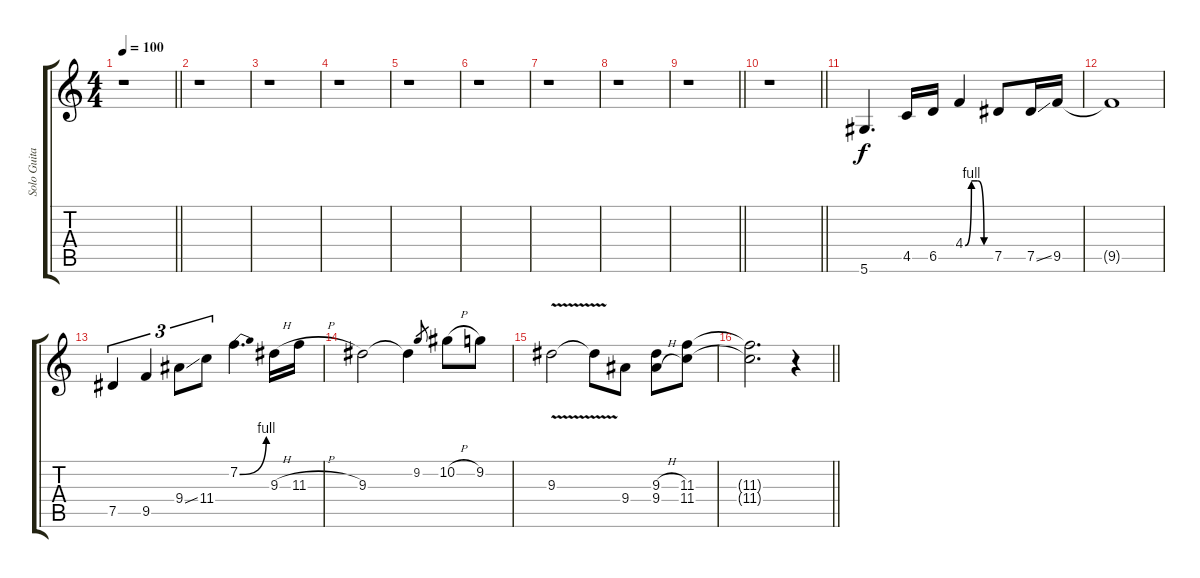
\track ("Solo Guitar" "Solo Guita") {instrument distortionguitar}
\staff {score tabs}
\tuning (Eb4 Bb3 Gb3 Db3 Ab2 Eb2) {hide}
\ts (4 4)
\tempo 100
\clef g2
\barLineRight lightlight
\ks c
r.1{dy f} |
r.1 |
r.1 |
r.1 |
r.1 |
r.1 |
r.1 |
r.1 |
\barLineRight lightlight
r.1 |
\barLineRight lightlight
r.1 |
5.6.4{d} 4.5.16 6.5.16 4.4{be (custom 0 0 15 4 30 4 45 0 60 0)}.4 7.5.8 7.5{ss}.16 9.5.16 |
9.5{t}.1 |
7.5.4{tu (3 2)} 9.5.4{tu (3 2)} 9.4{ss}.8{tu (3 2)} 11.4.8{tu (3 2)} 7.2{be (bend 0 0 60 4)}.4{d} 9.3{h}.16 11.3{h}.16 |
9.3.2 9.3{t}.4 9.2.8{gr} 10.2{h}.8 9.2.8 |
9.3{v}.2 9.3{t}.8 9.4.8 (9.3{h} 9.4{h}).8 (11.3 11.4).8 |
\barLineRight lightlight
(11.3{t} 11.4{t}).2{d} r.4
